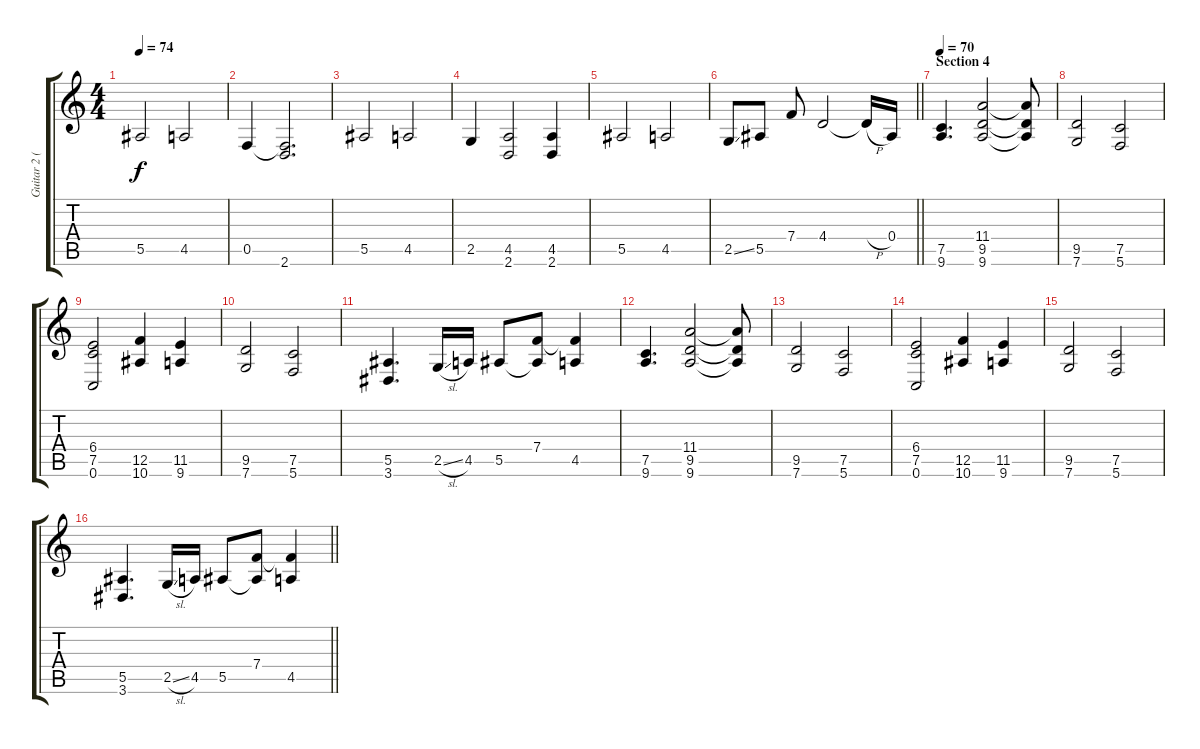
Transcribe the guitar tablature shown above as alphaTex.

\track ("Guitar 2 (Distortion)" "Guitar 2 (") {instrument distortionguitar}
\staff {score tabs}
\tuning (C4 G3 Eb3 Bb2 F2 C2) {hide}
\ts (4 4)
\tempo 74
\clef g2
\ks c
5.5.2{dy f} 4.5.2 |
0.5.4 (0.5{t} 2.6).2{d} |
5.5.2 4.5.2 |
2.5.4 (4.5 2.6).2 (4.5 2.6).4 |
5.5.2 4.5.2 |
\barLineRight lightlight
2.5{ss}.8 5.5.8 7.4.8 4.4.2 4.4{h t}.16 0.4.16 |
\section ("" "Section 4")
\tempo 70
(7.5 9.6).4{d} (11.4 9.5 9.6).2 (11.4{t} 9.5{t} 9.6{t}).8 |
(9.5 7.6).2 (7.5 5.6).2 |
(6.4 7.5 0.6).2 (12.5 10.6).4 (11.5 9.6).4 |
(9.5 7.6).2 (7.5 5.6).2 |
(5.5 3.6).4{d} 2.5{sl}.16 4.5.16 5.5.8 (7.4 5.5{t}).8 (7.4{t} 4.5).4 |
(7.5 9.6).4{d} (11.4 9.5 9.6).2 (11.4{t} 9.5{t} 9.6{t}).8 |
(9.5 7.6).2 (7.5 5.6).2 |
(6.4 7.5 0.6).2 (12.5 10.6).4 (11.5 9.6).4 |
(9.5 7.6).2 (7.5 5.6).2 |
\barLineRight lightlight
(5.5 3.6).4{d} 2.5{sl}.16 4.5.16 5.5.8 (7.4 5.5{t}).8 (7.4{t} 4.5).4
